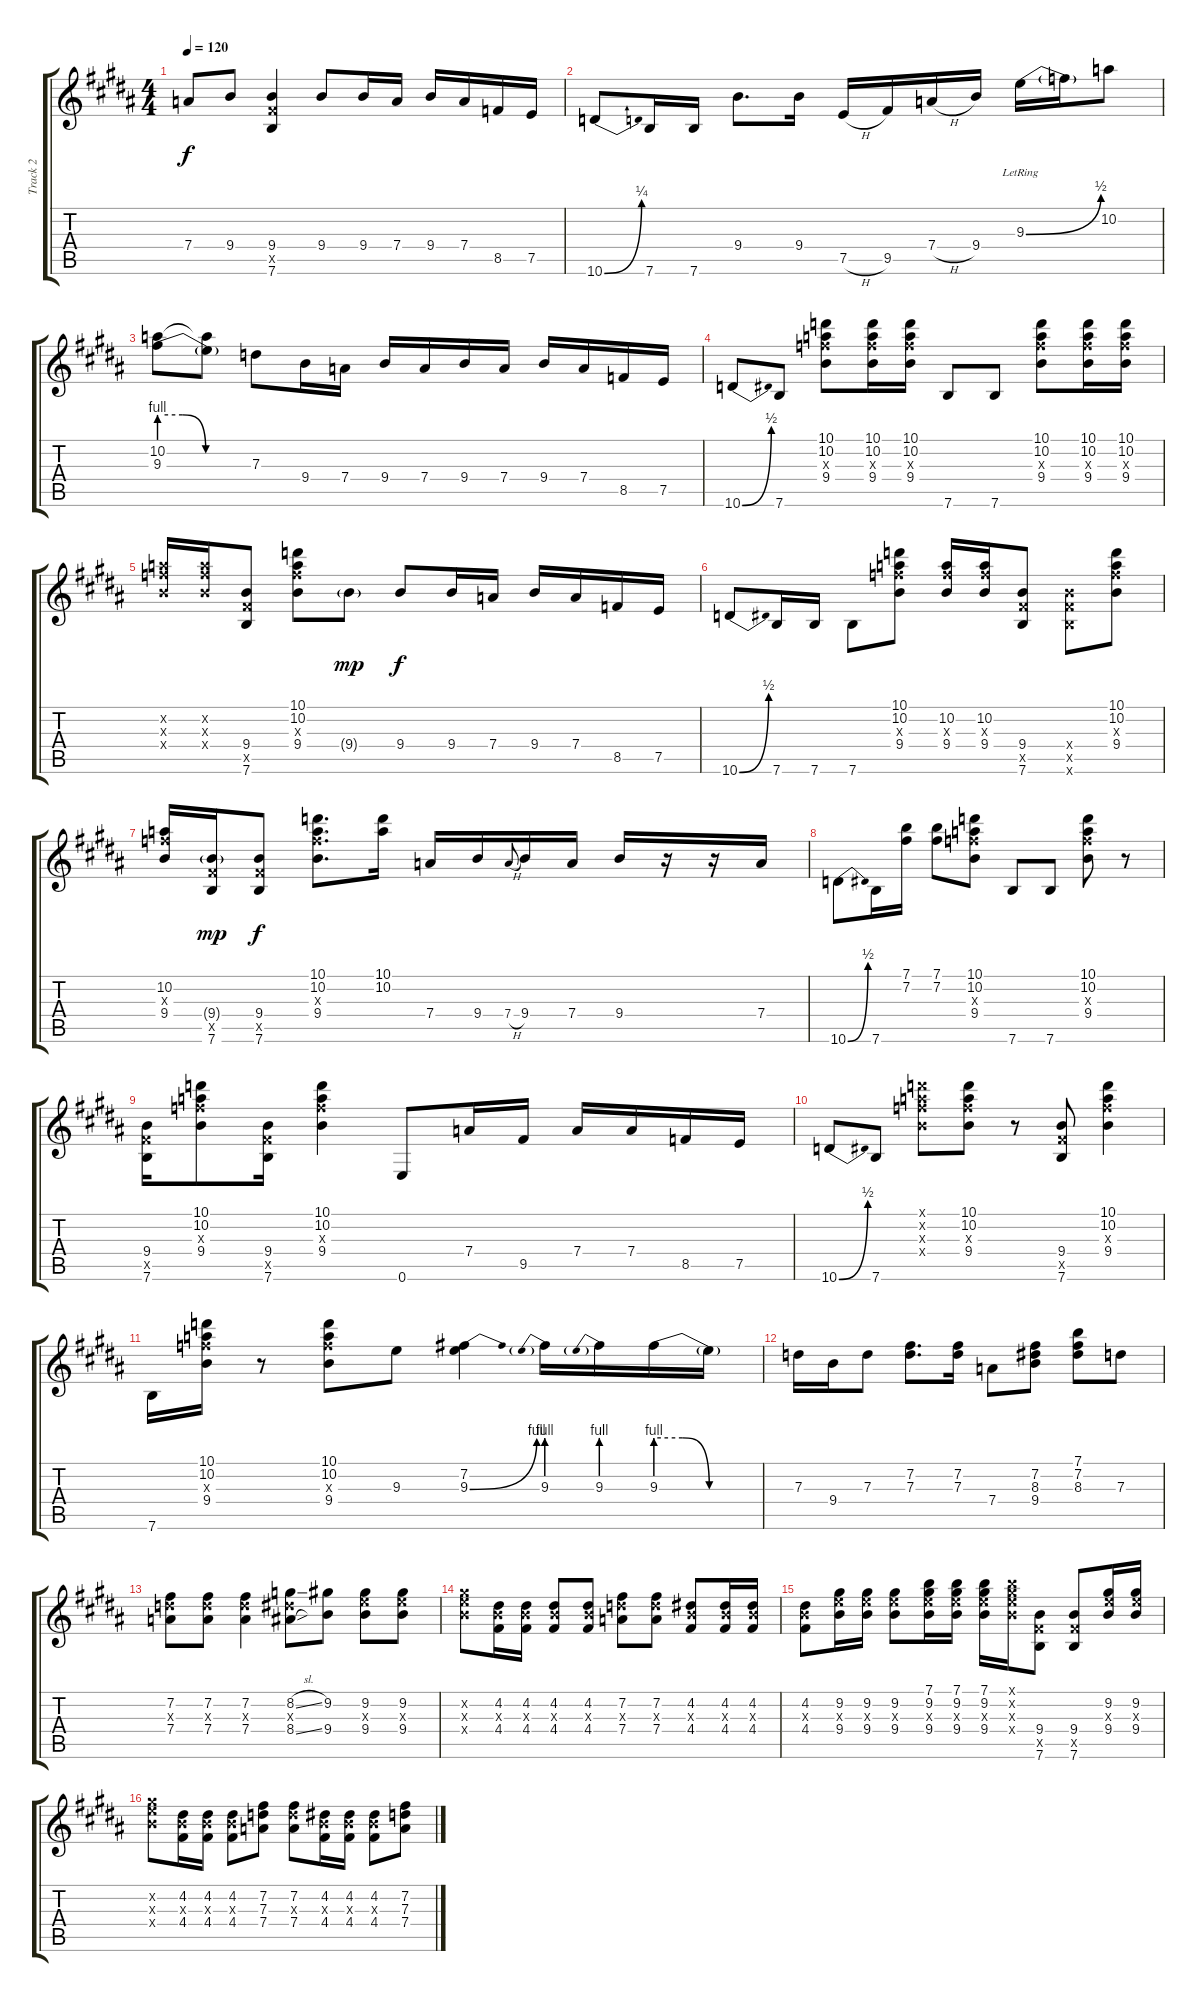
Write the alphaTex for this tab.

\track ("Track 2" "Track 2") {instrument electricguitarclean}
\staff {score tabs}
\tuning (E4 B3 G3 D3 A2 E2) {hide}
\ts (4 4)
\tempo 120
\clef g2
\ks b
7.4.8{dy f} 9.4.8 (9.4 9.5{x} 7.6).4 9.4.8 9.4.16 7.4.16 9.4.16 7.4.16 8.5.16 7.5.16 |
10.6{be (bend 0 0 60 1)}.8 7.6.16 7.6.16 9.4.8{d} 9.4.16 7.5{h}.16 9.5.16 7.4{h}.16 9.4.16 9.3{be (bend 0 0 60 2) lr}.16 9.3{t}.16 10.2.8 |
(10.2 9.3{be (custom 0 4 15 4 30 0 60 0)}).8 (10.2{t} 9.3{t}).8 7.3.8 9.4.16 7.4.16 9.4.16 7.4.16 9.4.16 7.4.16 9.4.16 7.4.16 8.5.16 7.5.16 |
10.6{be (bend 0 0 60 2)}.8 7.6.8 (10.1 10.2 10.3{x} 9.4).8 (10.1 10.2 10.3{x} 9.4).16 (10.1 10.2 10.3{x} 9.4).16 7.6.8 7.6.8 (10.1 10.2 10.3{x} 9.4).8 (10.1 10.2 10.3{x} 9.4).16 (10.1 10.2 10.3{x} 9.4).16 |
(10.2{x} 10.3{x} 9.4{x}).16 (10.2{x} 10.3{x} 9.4{x}).16 (9.4 9.5{x} 7.6).8 (10.1 10.2 10.3{x} 9.4).8 9.4{g}.8{dy mp} 9.4.8{dy f} 9.4.16 7.4.16 9.4.16 7.4.16 8.5.16 7.5.16 |
10.6{be (bend 0 0 60 2)}.8 7.6.16 7.6.16 7.6.8 (10.1 10.2 10.3{x} 9.4).8 (10.2 10.3{x} 9.4).16 (10.2 10.3{x} 9.4).16 (9.4 9.5{x} 7.6).8 (9.4{x} 9.5{x} 7.6{x}).8 (10.1 10.2 10.3{x} 9.4).8 |
(10.2 10.3{x} 9.4).16 (9.4{g} 9.5{x} 7.6).16{dy mp} (9.4 9.5{x} 7.6).8{dy f} (10.1 10.2 10.3{x} 9.4).8{d} (10.1 10.2).16 7.4.16 9.4.16 7.4{h}.8{gr onbeat} 9.4.16 7.4.16 9.4.16 r.16 r.16 7.4.16 |
10.6{be (bend 0 0 60 2)}.8 7.6.16 (7.1 7.2).16 (7.1 7.2).8 (10.1 10.2 10.3{x} 9.4).8 7.6.8 7.6.8 (10.1 10.2 10.3{x} 9.4).8 r.8 |
(9.4 9.5{x} 7.6).16 (10.1 10.2 10.3{x} 9.4).8 (9.4 9.5{x} 7.6).16 (10.1 10.2 10.3{x} 9.4).4 0.6.8 7.4.16 9.5.16 7.4.16 7.4.16 8.5.16 7.5.16 |
10.6{be (bend 0 0 60 2)}.8 7.6.8 (10.1{x} 10.2{x} 10.3{x} 9.4{x}).8 (10.1 10.2 10.3{x} 9.4).8 r.8 (9.4 9.5{x} 7.6).8 (10.1 10.2 10.3{x} 9.4).4 |
7.6.16 (10.1 10.2 10.3{x} 9.4).16 r.8 (10.1 10.2 10.3{x} 9.4).8 9.3.8 (7.2 9.3{be (bend 0 0 60 4)}).4 9.3{be (prebend 0 4 60 4)}.16 9.3{be (prebend 0 4 60 4)}.16 9.3{be (custom 0 4 15 4 30 0 60 0)}.16 9.3{t}.16 |
7.3.16 9.4.16 7.3.8 (7.2 7.3).8{d} (7.2 7.3).16 7.4.8 (7.2 8.3 9.4).8 (7.1 7.2 8.3).8 7.3.8 |
(7.2 7.3{x} 7.4).8 (7.2 7.3{x} 7.4).8 (7.2 7.3{x} 7.4).4 (8.2{sl} 8.3{x} 8.4{sl}).8 (9.2 9.4).8 (9.2 9.3{x} 9.4).8 (9.2 9.3{x} 9.4).8 |
(9.2{x} 9.3{x} 9.4{x}).8 (4.2 4.3{x} 4.4).16 (4.2 4.3{x} 4.4).16 (4.2 4.3{x} 4.4).8 (4.2 4.3{x} 4.4).8 (7.2 7.3{x} 7.4).8 (7.2 7.3{x} 7.4).8 (4.2 4.3{x} 4.4).8 (4.2 4.3{x} 4.4).16 (4.2 4.3{x} 4.4).16 |
(4.2 4.3{x} 4.4).8 (9.2 9.3{x} 9.4).16 (9.2 9.3{x} 9.4).16 (9.2 9.3{x} 9.4).8 (7.1 9.2 9.3{x} 9.4).16 (7.1 9.2 9.3{x} 9.4).16 (7.1 9.2 9.3{x} 9.4).16 (7.1{x} 9.2{x} 9.3{x} 9.4{x}).16 (9.4 9.5{x} 7.6).8 (9.4 9.5{x} 7.6).8 (9.2 9.3{x} 9.4).16 (9.2 9.3{x} 9.4).16 |
(9.2{x} 9.3{x} 9.4{x}).8 (4.2 4.3{x} 4.4).16 (4.2 4.3{x} 4.4).16 (4.2 4.3{x} 4.4).8 (7.2 7.3 7.4).8 (7.2 7.3{x} 7.4).8 (4.2 4.3{x} 4.4).16 (4.2 4.3{x} 4.4).16 (4.2 4.3{x} 4.4).8 (7.2 7.3 7.4).8
